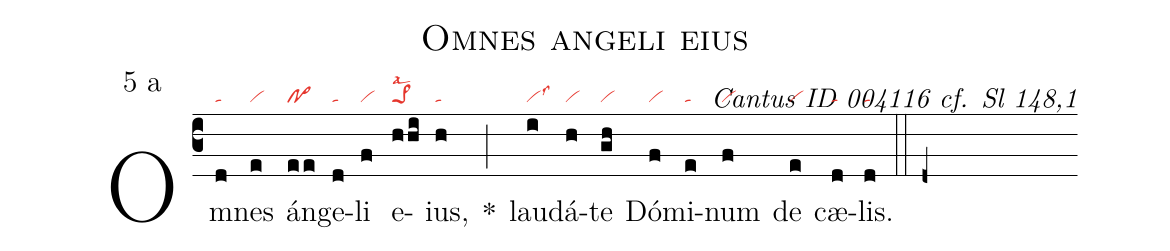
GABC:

name: Omnes angeli eius;
mode: 5;
mode-differentia: a;
commentary: Cantus ID 004116 cf. Sl 148,1;
nabc-lines: 1;
%%
(c3)

Om(d|ta)nes(e|vi) án(ee|po>)ge(d|ta)li(f|vi) e(hhi|pe>1lsal2)ius,(h|ta) *(;) lau(i|vilss3)dá(h|vi)te(gh|vi) Dó(f|vi)mi(e|ta)num(f|vi) de(e|vi) cæ(d|ta)lis.(d|ta)

(::d+)
